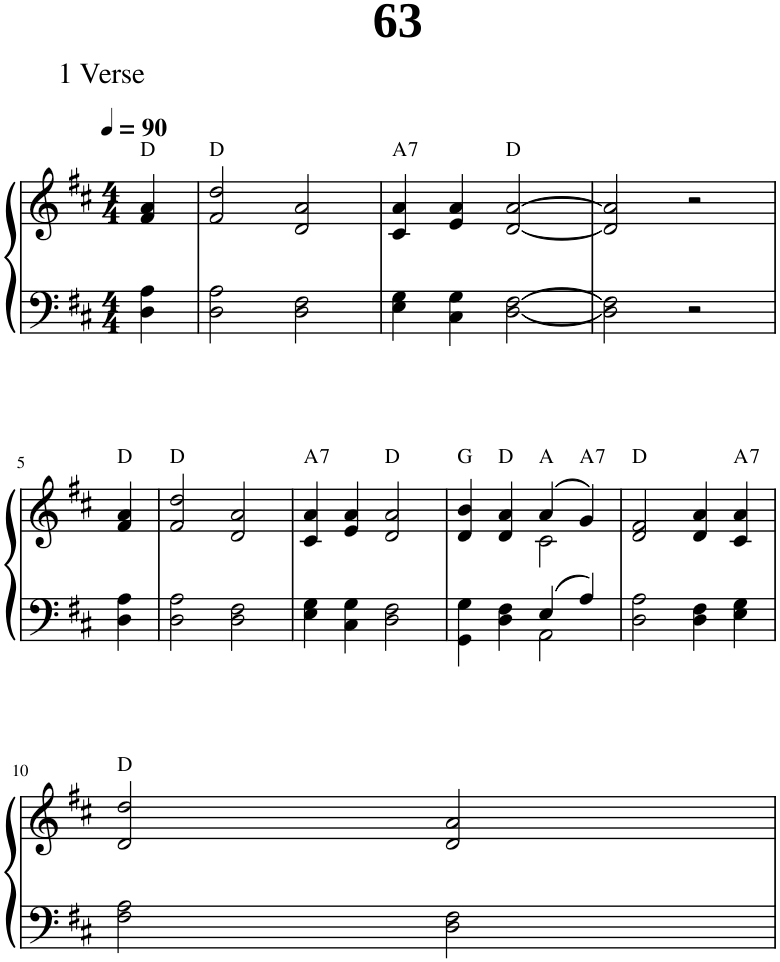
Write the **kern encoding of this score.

**kern	**kern	**harte
*part1	*part1	*part1
*staff2	*staff1	*
*I"Piano	*	*
*I'Pno.	*	*
*clefF4	*clefG2	*
*k[f#c#]	*k[f#c#]	*
*M4/4	*M4/4	*
*MM90	*MM90	*
=1	=1	=1
4D\ 4A\	4f#/ 4a/	D:maj
=2	=2	=2
2D\ 2A\	2f#/ 2dd/	D:maj
2D\ 2F#\	2d/ 2a/	.
=3	=3	=3
!	!	!LO:H:kt=7
4E\ 4G\	4c#/ 4a/	A:7
4C#\ 4G\	4e/ 4a/	.
[2D\ [2F#\	[2d/ [2a/	D:maj
=4	=4	=4
2D\] 2F#\]	2d/] 2a/]	.
2r	2r	.
!!LO:LB:g=z
=5	=5	=5
4D\ 4A\	4f#/ 4a/	D:maj
=6	=6	=6
2D\ 2A\	2f#/ 2dd/	D:maj
2D\ 2F#\	2d/ 2a/	.
=7	=7	=7
!	!	!LO:H:kt=7
4E\ 4G\	4c#/ 4a/	A:7
4C#\ 4G\	4e/ 4a/	.
2D\ 2F#\	2d/ 2a/	D:maj
=8	=8	=8
*^	*^	*
2ryy	4GG\ 4G\	4d/ 4b/	2ryy	G:maj
.	4D\ 4F#\	4d/ 4a/	.	D:maj
4E/	2AA\	(4a/	2c#\	A:maj
!	!	!	!	!LO:H:kt=7
4A/	.	4g/)	.	A:7
*v	*v	*	*	*
*	*v	*v	*
=9	=9	=9
2D\ 2A\	2d/ 2f#/	D:maj
4D\ 4F#\	4d/ 4a/	.
!	!	!LO:H:kt=7
4E\ 4G\	4c#/ 4a/	A:7
!!LO:LB:g=z
=10	=10	=10
2F#\ 2A\	2d/ 2dd/	D:maj
2D\ 2F#\	2d/ 2a/	.
=	=	=
*-	*-	*-
